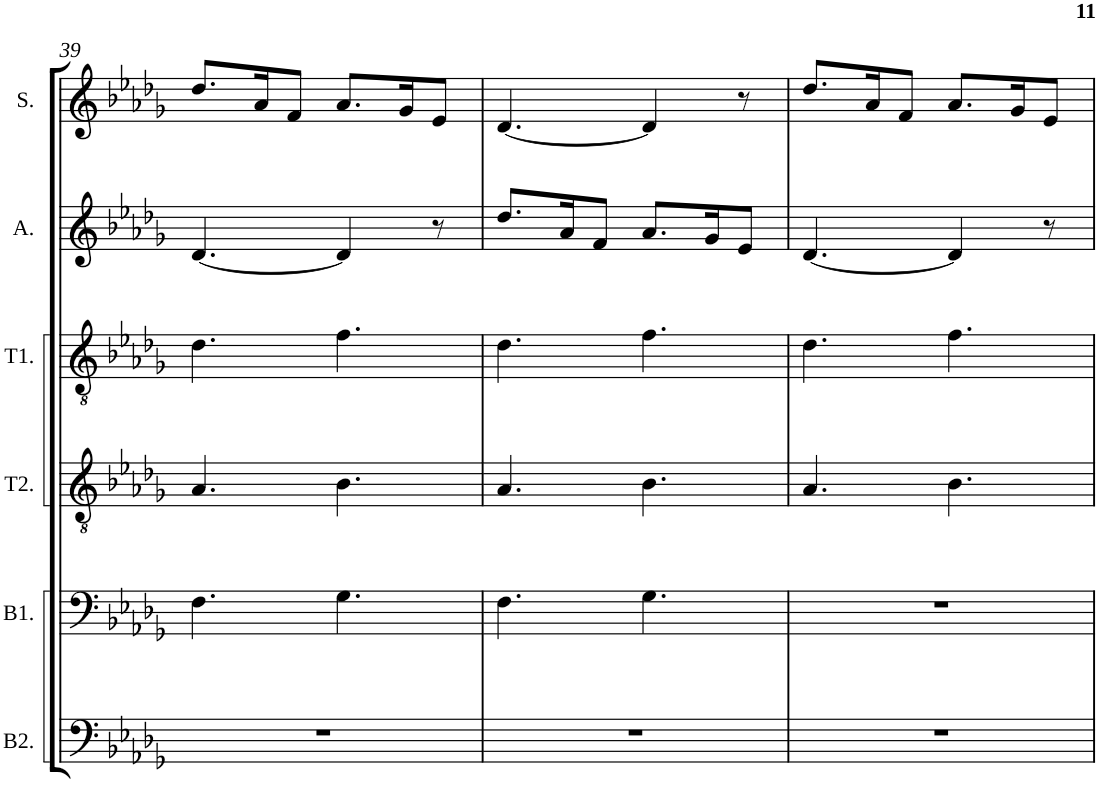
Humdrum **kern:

**kern	**kern	**kern	**kern	**kern	**kern
*part6	*part5	*part4	*part3	*part2	*part1
*staff6	*staff5	*staff4	*staff3	*staff2	*staff1
*I"Bass 2	*I"Bass 1	*I"Tenor 2	*I"Tenor 1	*I"Alto	*I"Soprano
*I'B2.	*I'B1.	*I'T2.	*I'T1.	*I'A.	*I'S.
!!LO:PB:g=z
*clefF4	*clefF4	*clefGv2	*clefGv2	*clefG2	*clefG2
*k[b-e-a-d-g-]	*k[b-e-a-d-g-]	*k[b-e-a-d-g-]	*k[b-e-a-d-g-]	*k[b-e-a-d-g-]	*k[b-e-a-d-g-]
*D-:	*D-:	*D-:	*D-:	*D-:	*D-:
*M6/8	*M6/8	*M6/8	*M6/8	*M6/8	*M6/8
=39	=39	=39	=39	=39	=39
2.r	4.F\	4.A-/	4.d-\	[4.d-/	8.dd-/L
.	.	.	.	.	16a-/K
.	.	.	.	.	8f/J
.	4.G-\	4.B-\	4.f\	4d-/]	8.a-/L
.	.	.	.	.	16g-/K
.	.	.	.	8r	8e-/J
=40	=40	=40	=40	=40	=40
2.r	4.F\	4.A-/	4.d-\	8.dd-/L	[4.d-/
.	.	.	.	16a-/K	.
.	.	.	.	8f/J	.
.	4.G-\	4.B-\	4.f\	8.a-/L	4d-/]
.	.	.	.	16g-/K	.
.	.	.	.	8e-/J	8r
=41	=41	=41	=41	=41	=41
2.r	2.r	4.A-/	4.d-\	[4.d-/	8.dd-/L
.	.	.	.	.	16a-/K
.	.	.	.	.	8f/J
.	.	4.B-\	4.f\	4d-/]	8.a-/L
.	.	.	.	.	16g-/K
.	.	.	.	8r	8e-/J
=	=	=	=	=	=
*-	*-	*-	*-	*-	*-
